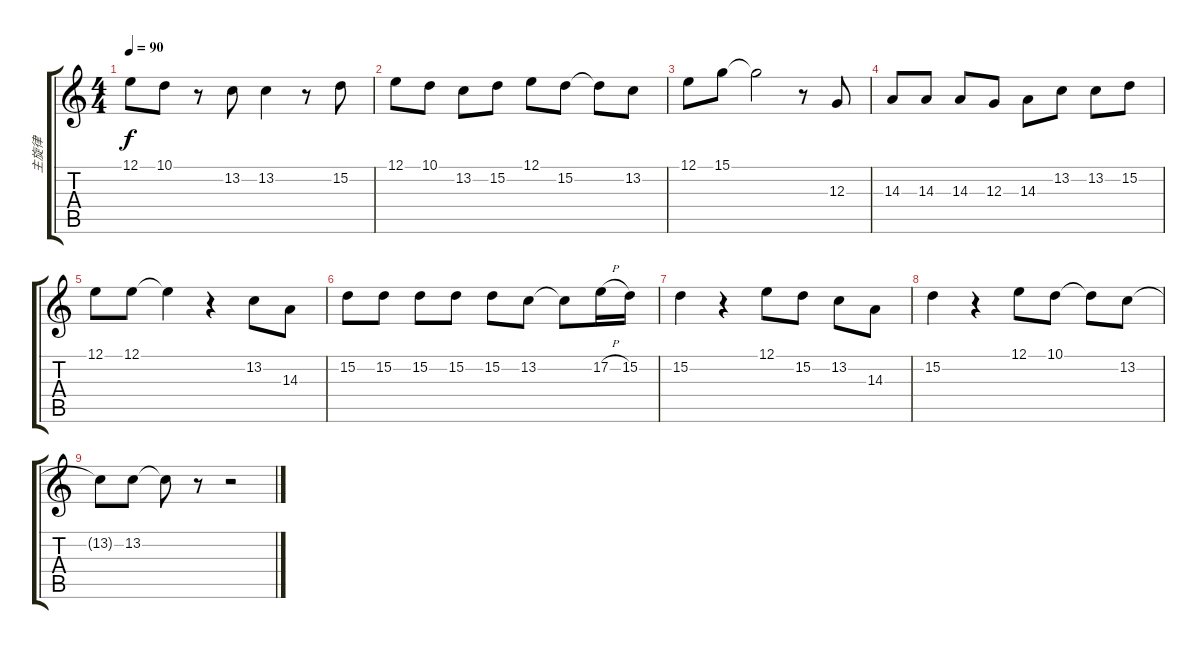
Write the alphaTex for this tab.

\track ("主旋律" "主旋律") {instrument sopranosax}
\staff {score tabs}
\tuning (E4 B3 G3 D3 A2 E2) {hide}
\ts (4 4)
\tempo 90
\clef g2
\ks c
12.1.8{dy f} 10.1.8 r.8 13.2.8 13.2.4 r.8 15.2.8 |
12.1.8 10.1.8 13.2.8 15.2.8 12.1.8 15.2.8 15.2{t}.8 13.2.8 |
12.1.8 15.1.8 15.1{t}.2 r.8 12.3.8 |
14.3.8 14.3.8 14.3.8 12.3.8 14.3.8 13.2.8 13.2.8 15.2.8 |
12.1.8 12.1.8 12.1{t}.4 r.4 13.2.8 14.3.8 |
15.2.8 15.2.8 15.2.8 15.2.8 15.2.8 13.2.8 13.2{t}.8 17.2{h}.16 15.2.16 |
15.2.4 r.4 12.1.8 15.2.8 13.2.8 14.3.8 |
15.2.4 r.4 12.1.8 10.1.8 10.1{t}.8 13.2.8 |
13.2{t}.8 13.2.8 13.2{t}.8 r.8 r.2
